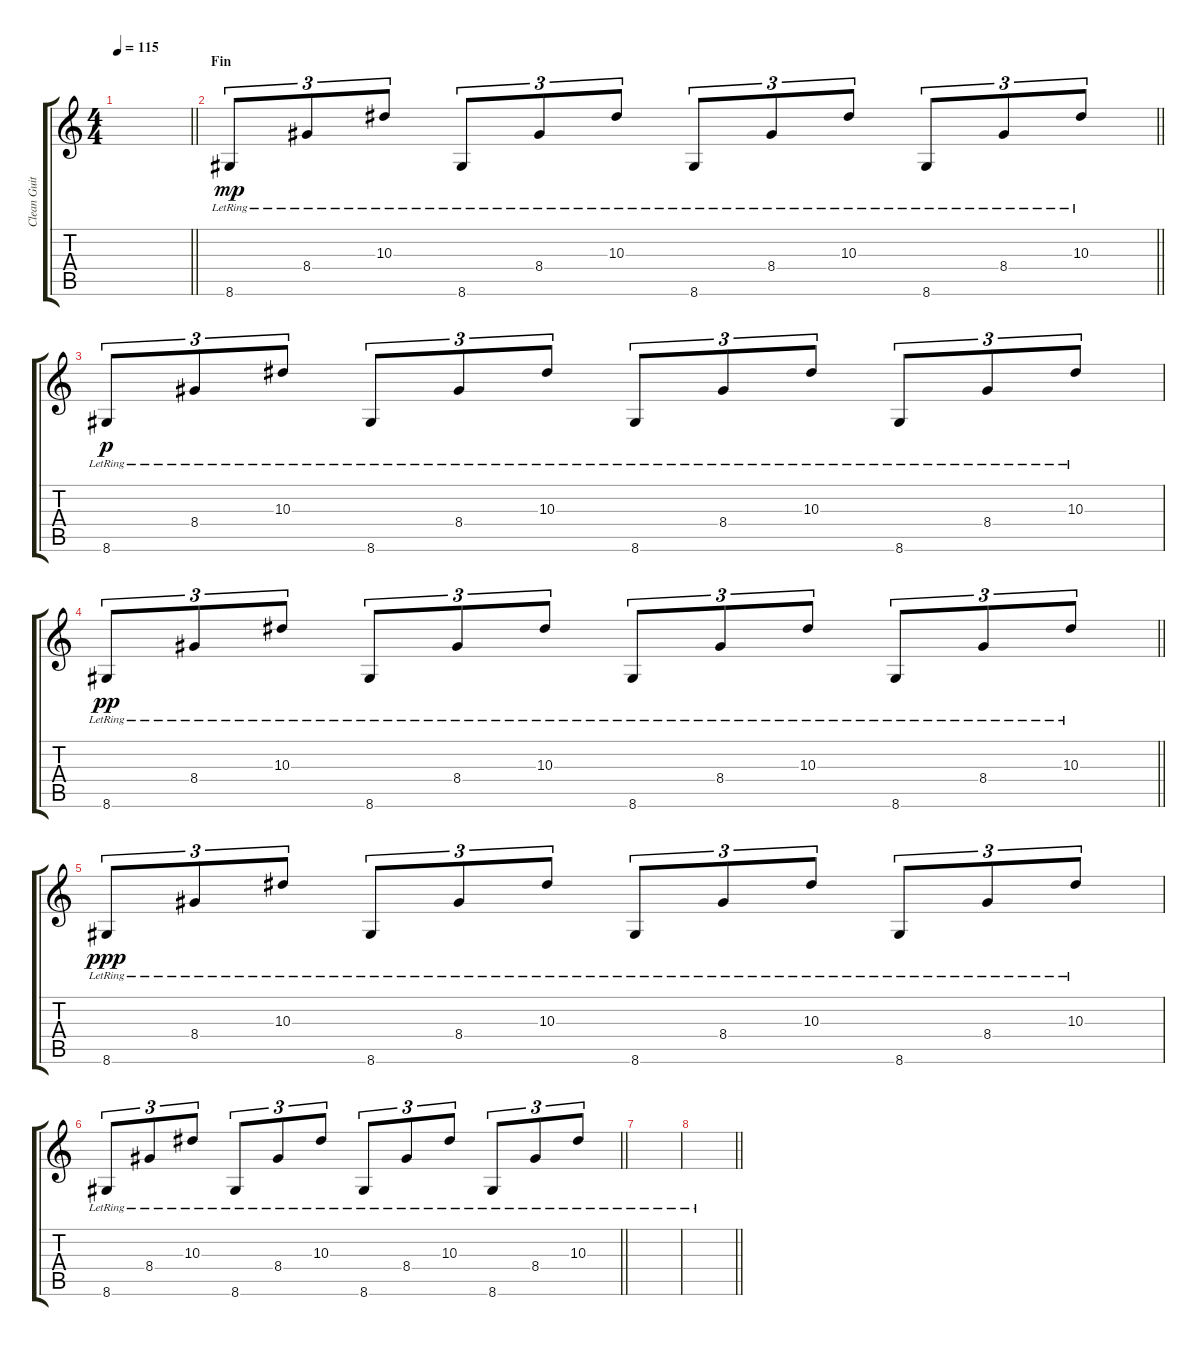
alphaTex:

\track ("Clean Guitar" "Clean Guit") {instrument electricguitarjazz}
\staff {score tabs}
\tuning (D4 A3 F3 C3 G2 C2) {hide}
\ts (4 4)
\tempo 115
\clef g2
\barLineRight lightlight
\ks c
|
\section ("" "Fin")
\barLineRight lightlight
8.6{lr}.8{tu (3 2) dy mp} 8.4{lr}.8{tu (3 2)} 10.3{lr}.8{tu (3 2)} 8.6{lr}.8{tu (3 2)} 8.4{lr}.8{tu (3 2)} 10.3{lr}.8{tu (3 2)} 8.6{lr}.8{tu (3 2)} 8.4{lr}.8{tu (3 2)} 10.3{lr}.8{tu (3 2)} 8.6{lr}.8{tu (3 2)} 8.4{lr}.8{tu (3 2)} 10.3{lr}.8{tu (3 2)} |
8.6{lr}.8{tu (3 2) dy p} 8.4{lr}.8{tu (3 2)} 10.3{lr}.8{tu (3 2)} 8.6{lr}.8{tu (3 2)} 8.4{lr}.8{tu (3 2)} 10.3{lr}.8{tu (3 2)} 8.6{lr}.8{tu (3 2)} 8.4{lr}.8{tu (3 2)} 10.3{lr}.8{tu (3 2)} 8.6{lr}.8{tu (3 2)} 8.4{lr}.8{tu (3 2)} 10.3{lr}.8{tu (3 2)} |
\barLineRight lightlight
8.6{lr}.8{tu (3 2) dy pp} 8.4{lr}.8{tu (3 2)} 10.3{lr}.8{tu (3 2)} 8.6{lr}.8{tu (3 2)} 8.4{lr}.8{tu (3 2)} 10.3{lr}.8{tu (3 2)} 8.6{lr}.8{tu (3 2)} 8.4{lr}.8{tu (3 2)} 10.3{lr}.8{tu (3 2)} 8.6{lr}.8{tu (3 2)} 8.4{lr}.8{tu (3 2)} 10.3{lr}.8{tu (3 2)} |
8.6{lr}.8{tu (3 2) dy ppp} 8.4{lr}.8{tu (3 2)} 10.3{lr}.8{tu (3 2)} 8.6{lr}.8{tu (3 2)} 8.4{lr}.8{tu (3 2)} 10.3{lr}.8{tu (3 2)} 8.6{lr}.8{tu (3 2)} 8.4{lr}.8{tu (3 2)} 10.3{lr}.8{tu (3 2)} 8.6{lr}.8{tu (3 2)} 8.4{lr}.8{tu (3 2)} 10.3{lr}.8{tu (3 2)} |
\barLineRight lightlight
8.6{lr}.8{tu (3 2)} 8.4{lr}.8{tu (3 2)} 10.3{lr}.8{tu (3 2)} 8.6{lr}.8{tu (3 2)} 8.4{lr}.8{tu (3 2)} 10.3{lr}.8{tu (3 2)} 8.6{lr}.8{tu (3 2)} 8.4{lr}.8{tu (3 2)} 10.3{lr}.8{tu (3 2)} 8.6{lr}.8{tu (3 2)} 8.4{lr}.8{tu (3 2)} 10.3{lr}.8{tu (3 2)} |
|
\barLineRight lightlight
